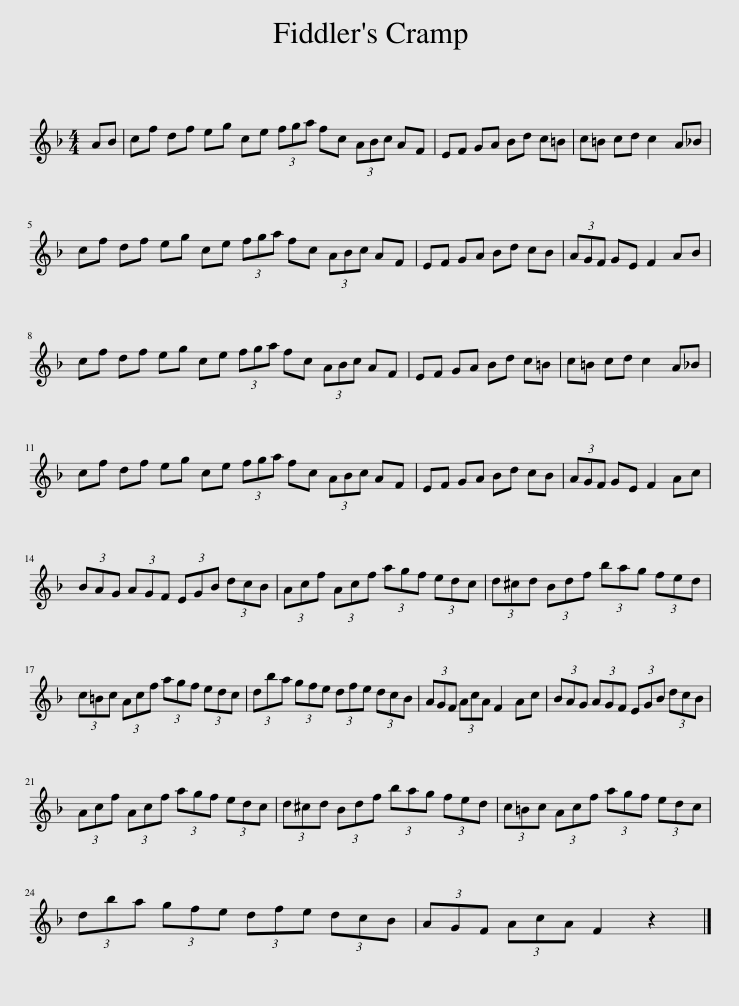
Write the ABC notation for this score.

X:1
L:1/8
M:4/4
I:linebreak $
K:F
V:1 treble
V:1
 AB | cf df eg ce (3fga fc (3ABc AF | EF GA Bd c=B | c=B cd c2 A_B |$ cf df eg ce (3fga fc (3ABc AF | %5
 EF GA Bd cB | (3AGF GE F2 AB |$ cf df eg ce (3fga fc (3ABc AF | EF GA Bd c=B | c=B cd c2 A_B |$ %10
 cf df eg ce (3fga fc (3ABc AF | EF GA Bd cB | (3AGF GE F2 Ac |$ (3BAG (3AGF (3EGB (3dcB | (3Acf (3Acf (3agf (3edc | %15
 (3d^cd (3Bdf (3bag (3fed |$ (3c=Bc (3Acf (3agf (3edc | (3dba (3gfe (3dfe (3dcB | (3AGF (3AcA F2 Ac | (3BAG (3AGF (3EGB (3dcB |$ %20
 (3Acf (3Acf (3agf (3edc | (3d^cd (3Bdf (3bag (3fed | (3c=Bc (3Acf (3agf (3edc |$ (3dba (3gfe (3dfe (3dcB | (3AGF (3AcA F2 z2 |] %25
